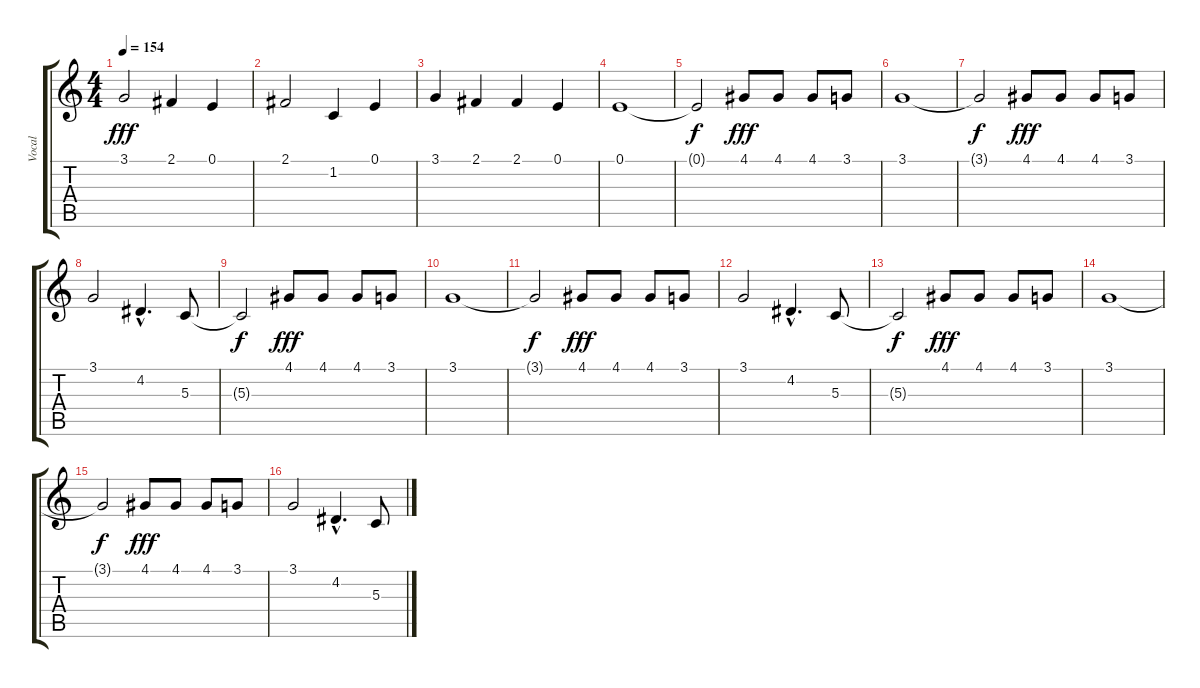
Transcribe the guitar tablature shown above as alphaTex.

\track ("Vocal" "Vocal") {instrument tenorsax}
\staff {score tabs}
\tuning (E4 B3 G3 D3 A2 E2) {hide}
\ts (4 4)
\tempo 154
\clef g2
\ks c
3.1.2{dy fff} 2.1.4 0.1.4 |
2.1.2 1.2.4 0.1.4 |
3.1.4 2.1.4 2.1.4 0.1.4 |
0.1.1 |
0.1{t}.2{dy f} 4.1.8{dy fff} 4.1.8 4.1.8 3.1.8 |
3.1.1 |
3.1{t}.2{dy f} 4.1.8{dy fff} 4.1.8 4.1.8 3.1.8 |
3.1.2 4.2{hac}.4{d} 5.3.8 |
5.3{t}.2{dy f} 4.1.8{dy fff} 4.1.8 4.1.8 3.1.8 |
3.1.1 |
3.1{t}.2{dy f} 4.1.8{dy fff} 4.1.8 4.1.8 3.1.8 |
3.1.2 4.2{hac}.4{d} 5.3.8 |
5.3{t}.2{dy f} 4.1.8{dy fff} 4.1.8 4.1.8 3.1.8 |
3.1.1 |
3.1{t}.2{dy f} 4.1.8{dy fff} 4.1.8 4.1.8 3.1.8 |
3.1.2 4.2{hac}.4{d} 5.3.8
